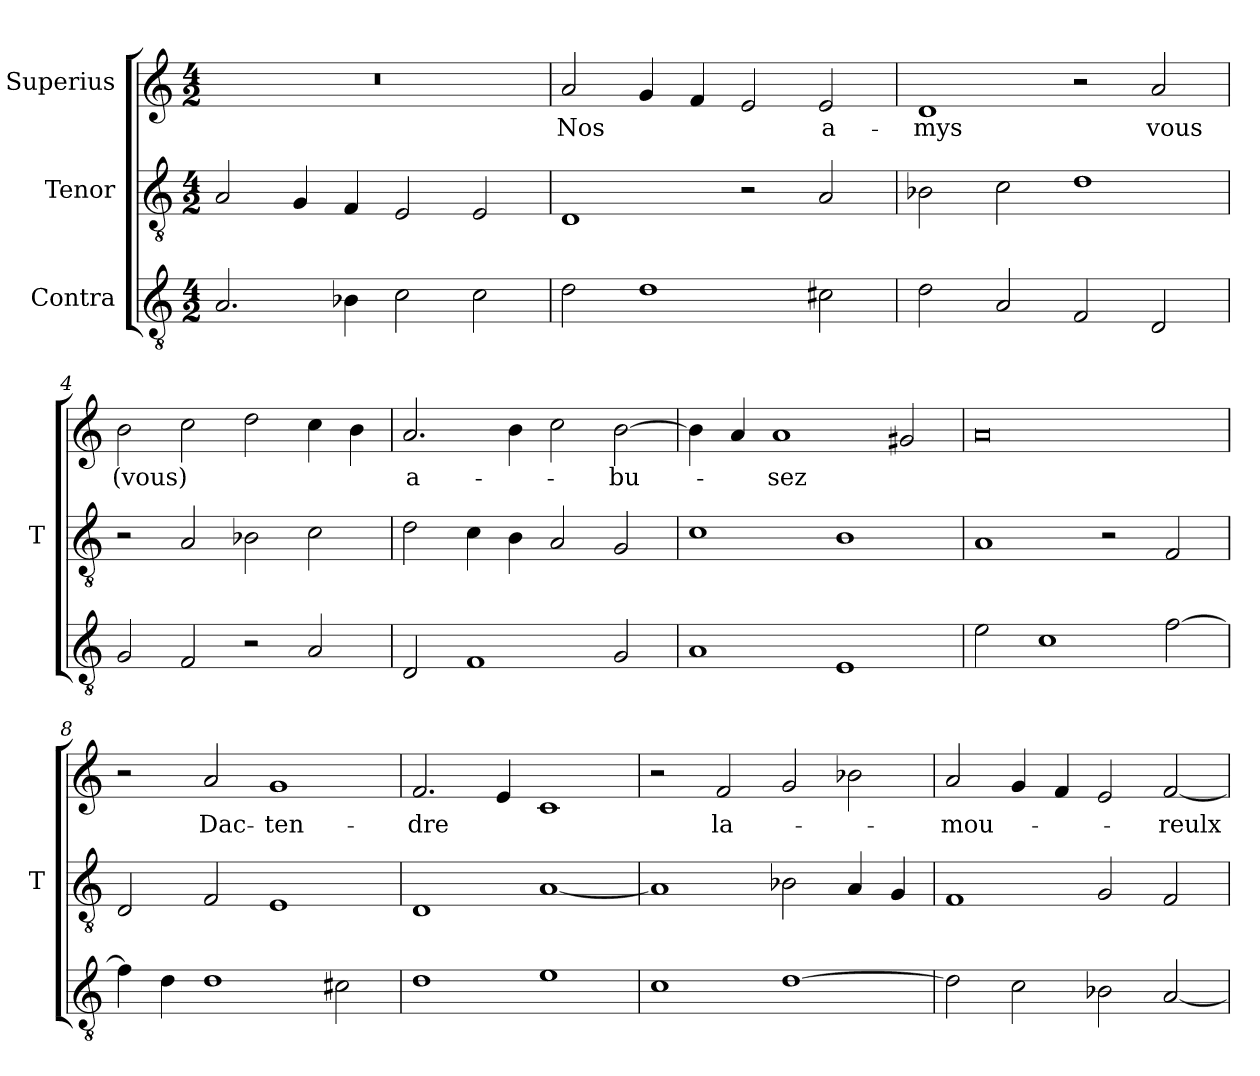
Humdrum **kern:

**kern	**kern	**kern	**text
*part3	*part2	*part1	*part1
*staff3	*staff2	*staff1	*staff1
*I"Contra	*I"Tenor	*I"Superius	*
*	*I'T	*	*
*clefGv2	*clefGv2	*clefG2	*
*M4/2	*M4/2	*M4/2	*
=1	=1	=1	=1
2.A	2A	0r	.
.	4G	.	.
4B-X	4F	.	.
2c	2E	.	.
2c	2E	.	.
=2	=2	=2	=2
2d	1D	2a	-Nos
1d	.	4g	.
.	.	4f	.
.	2r	2e	.
2c#X	2A	2e	a-
=3	=3	=3	=3
2d	2B-X	1d	-mys
2A	2c	.	.
2F	1d	2r	.
2D	.	2a	-vous
=4	=4	=4	=4
2G	2r	2b	-(vous)
2F	2A	2cc	.
2r	2B-X	2dd	.
2A	2c	4cc	.
.	.	4b	.
=5	=5	=5	=5
2D	2d	2.a	a-
1F	4c	.	.
.	4B	4b	.
.	2A	2cc	.
2G	2G	[2b	-bu-
=6	=6	=6	=6
1A	1c	4b]	.
.	.	4a	.
.	.	1a	-sez
1E	1B	.	.
.	.	2g#X	.
=7	=7	=7	=7
2e	1A	0a	.
1c	.	.	.
.	2r	.	.
[2f	2F	.	.
=8	=8	=8	=8
4f]	2D	2r	.
4d	.	.	.
1d	2F	2a	Dac-
.	1E	1g	-ten-
2c#X	.	.	.
=9	=9	=9	=9
1d	1D	2.f	-dre
.	.	4e	.
1e	[1A	1c	.
=10	=10	=10	=10
1c	1A]	2r	.
.	.	2f	la-
[1d	2B-X	2g	.
.	4A	2b-X	.
.	4G	.	.
=11	=11	=11	=11
2d]	1F	2a	-mou-
2c	.	4g	.
.	.	4f	.
2B-X	2G	2e	.
[2A	2F	[2f	-reulx
=	=	=	=
*-	*-	*-	*-
